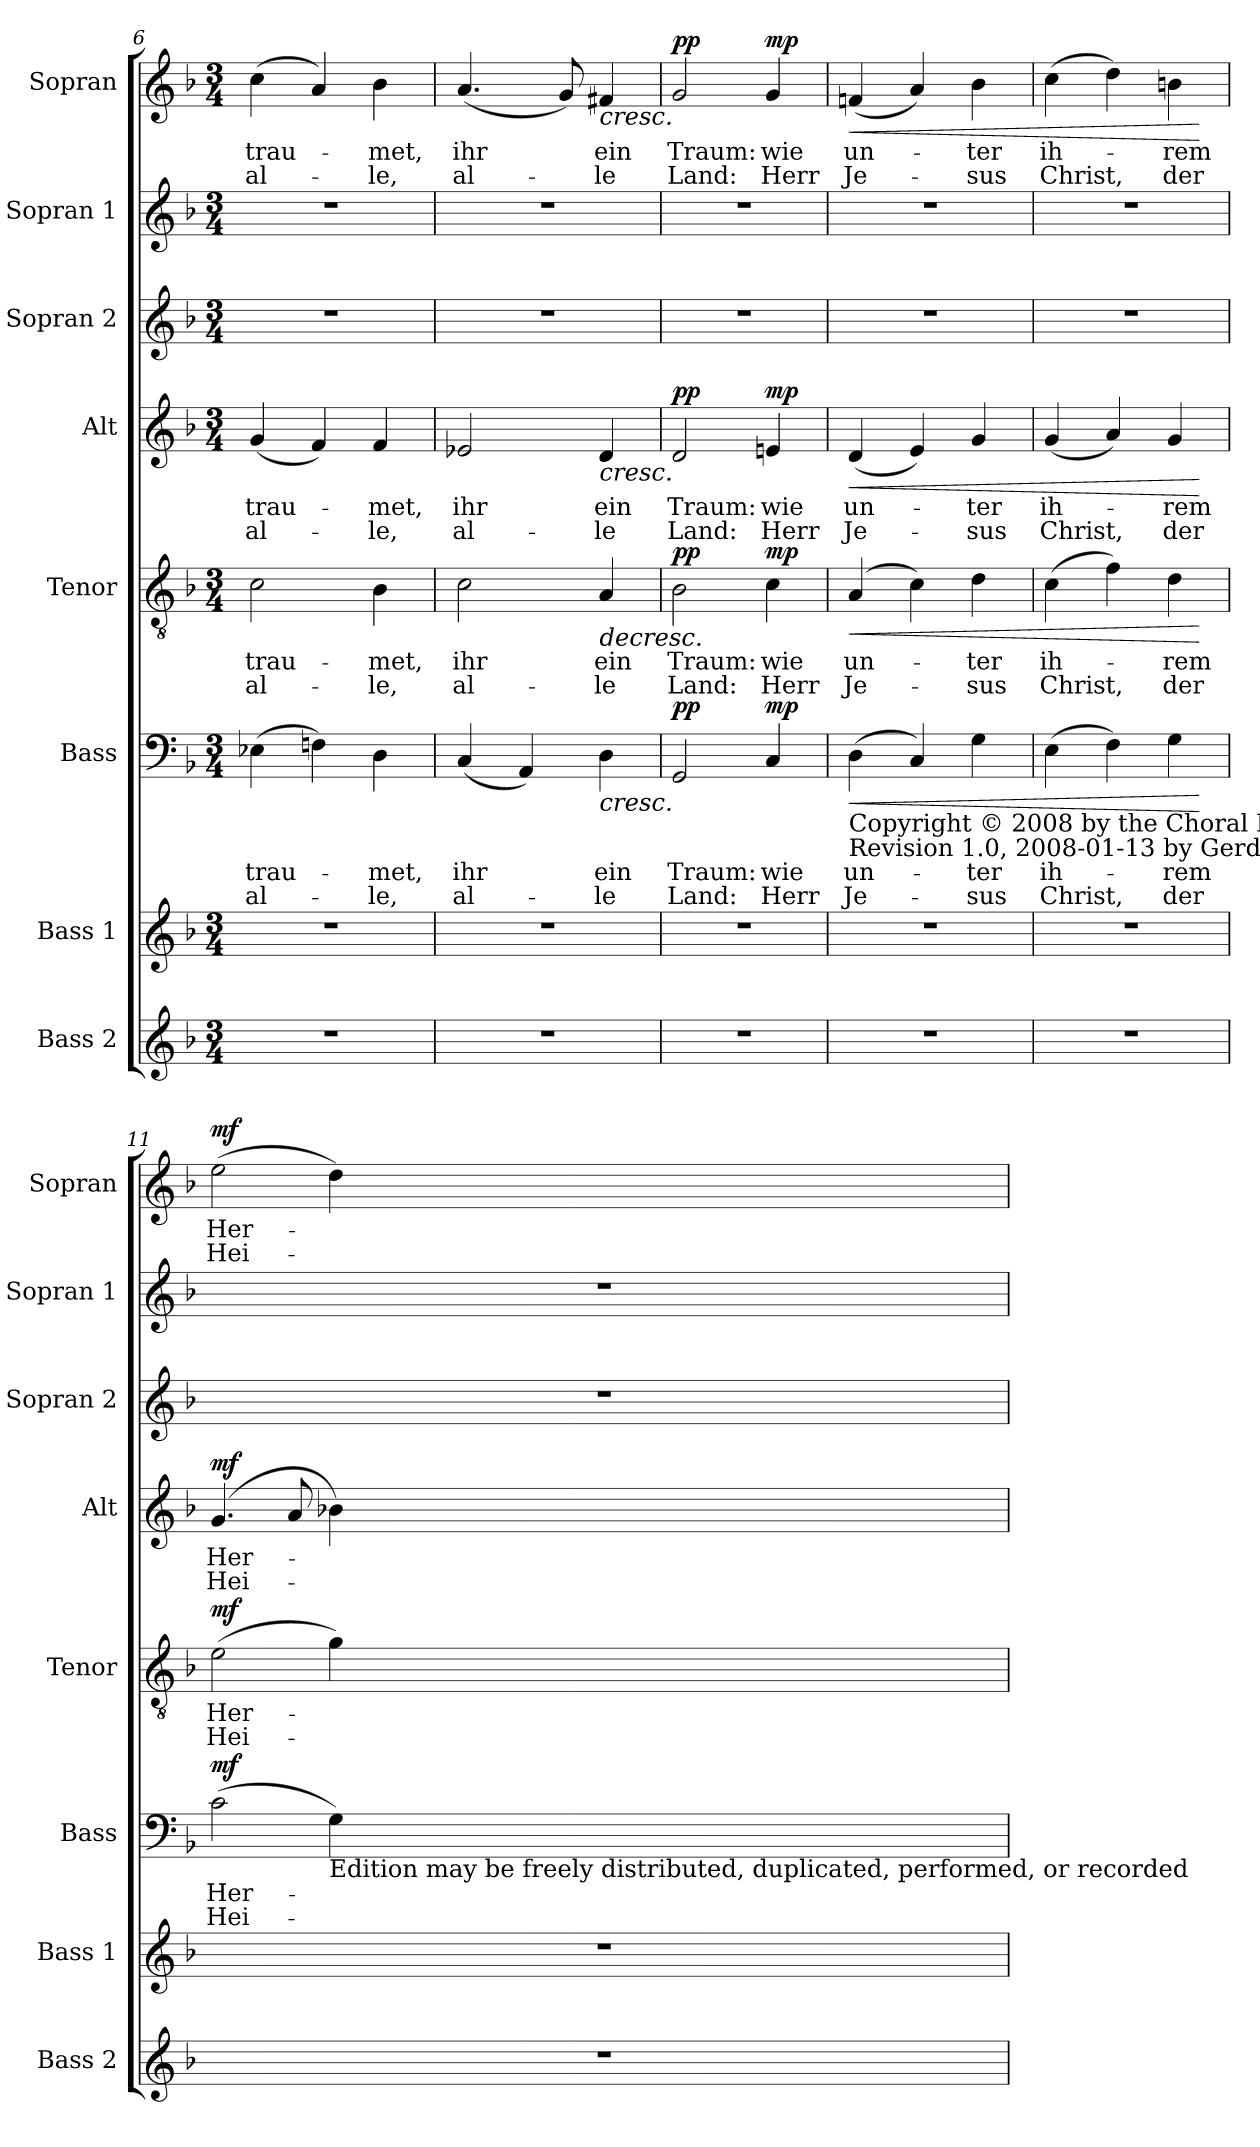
**kern	**kern	**kern	**text	**text	**dynam	**kern	**text	**text	**dynam	**kern	**text	**text	**dynam	**kern	**kern	**kern	**text	**text	**dynam
*part8	*part7	*part6	*part6	*part6	*part6	*part5	*part5	*part5	*part5	*part4	*part4	*part4	*part4	*part3	*part2	*part1	*part1	*part1	*part1
*staff8	*staff7	*staff6	*staff6	*staff6	*staff6	*staff5	*staff5	*staff5	*staff5	*staff4	*staff4	*staff4	*staff4	*staff3	*staff2	*staff1	*staff1	*staff1	*staff1
*I"Bass 2	*I"Bass 1	*I"Bass	*	*	*	*I"Tenor	*	*	*	*I"Alt	*	*	*	*I"Sopran 2	*I"Sopran 1	*I"Sopran	*	*	*
*I'Bass 2	*I'Bass 1	*I'Bass	*	*	*	*I'Tenor	*	*	*	*I'Alt	*	*	*	*I'Sopran 2	*I'Sopran 1	*I'Sopran	*	*	*
*clefG2	*clefG2	*clefF4	*	*	*	*clefGv2	*	*	*	*clefG2	*	*	*	*clefG2	*clefG2	*clefG2	*	*	*
*k[b-]	*k[b-]	*k[b-]	*	*	*	*k[b-]	*	*	*	*k[b-]	*	*	*	*k[b-]	*k[b-]	*k[b-]	*	*	*
*F:	*F:	*F:	*	*	*	*F:	*	*	*	*F:	*	*	*	*F:	*F:	*F:	*	*	*
*M3/4	*M3/4	*M3/4	*	*	*	*M3/4	*	*	*	*M3/4	*	*	*	*M3/4	*M3/4	*M3/4	*	*	*
=6	=6	=6	=6	=6	=6	=6	=6	=6	=6	=6	=6	=6	=6	=6	=6	=6	=6	=6	=6
!	!	!	!LO:LY:b	!LO:LY:b	!	!	!LO:LY:b	!LO:LY:b	!	!	!LO:LY:b	!LO:LY:b	!	!	!	!	!LO:LY:b	!LO:LY:b	!
2.r	2.r	(>4E-X\	trau-	al-	.	2c\	trau-	al-	.	(<4g/	trau-	al-	.	2.r	2.r	(<4cc\	trau-	al-	.
.	.	4Fn\)	.	.	.	.	.	.	.	4f/)	.	.	.	.	.	4a/)	.	.	.
!	!	!	!LO:LY:b	!LO:LY:b	!	!	!LO:LY:b	!LO:LY:b	!	!	!LO:LY:b	!LO:LY:b	!	!	!	!	!LO:LY:b	!LO:LY:b	!
.	.	4D\	-met,	-le,	.	4B-\	-met,	-le,	.	4f/	-met,	-le,	.	.	.	4b-\	-met,	-le,	.
=7	=7	=7	=7	=7	=7	=7	=7	=7	=7	=7	=7	=7	=7	=7	=7	=7	=7	=7	=7
!	!	!	!LO:LY:b	!LO:LY:b	!	!	!LO:LY:b	!LO:LY:b	!	!	!LO:LY:b	!LO:LY:b	!	!	!	!	!LO:LY:b	!LO:LY:b	!
2.r	2.r	(<4C/	ihr	al-	.	2c\	ihr	al-	.	2e-X/	ihr	al-	.	2.r	2.r	(<4.a/	ihr	al-	.
.	.	4AA/)	.	.	.	.	.	.	.	.	.	.	.	.	.	.	.	.	.
.	.	.	.	.	.	.	.	.	.	.	.	.	.	.	.	8g/)	.	.	.
!	!	!	!LO:LY:b	!LO:LY:b	!LO:HP:b	!	!LO:LY:b	!LO:LY:b	!LO:HP:b	!	!LO:LY:b	!LO:LY:b	!LO:HP:b	!	!	!	!LO:LY:b	!LO:LY:b	!LO:HP:b
.	.	4D\	ein	-le	<	4A/	ein	-le	>	4d/	ein	-le	<	.	.	4f#X/	ein	-le	<
=8	=8	=8	=8	=8	=8	=8	=8	=8	=8	=8	=8	=8	=8	=8	=8	=8	=8	=8	=8
!	!	!	!LO:LY:b	!LO:LY:b	!LO:DY:a	!	!LO:LY:b	!LO:LY:b	!LO:DY:a	!	!LO:LY:b	!LO:LY:b	!LO:DY:a	!	!	!	!LO:LY:b	!LO:LY:b	!LO:DY:a
2.r	2.r	2GG/	Traum:	Land:	pp	2B-\	Traum:	Land:	pp	2d/	Traum:	Land:	pp	2.r	2.r	2g/	Traum:	Land:	pp
!	!	!	!LO:LY:b	!LO:LY:b	!LO:DY:n=1:a	!	!LO:LY:b	!LO:LY:b	!LO:DY:n=1:a	!	!LO:LY:b	!LO:LY:b	!LO:DY:n=1:a	!	!	!	!LO:LY:b	!LO:LY:b	!LO:DY:n=1:a
.	.	4C/	wie	Herr	[ mp	4c\	wie	Herr	] mp	4en/	wie	Herr	[ mp	.	.	4g/	wie	Herr	[ mp
!!LO:LB:g=z
=9	=9	=9	=9	=9	=9	=9	=9	=9	=9	=9	=9	=9	=9	=9	=9	=9	=9	=9	=9
!	!	!LO:TX:b:t=Copyright © 2008 by the Choral Public Domain Library (http&colon;//www.cpdl.org).	!	!	!	!	!	!	!	!	!	!	!	!	!	!	!	!	!
!	!	!LO:TX:b:t=Revision 1.0, 2008-01-13 by Gerd Eichler	!	!	!	!	!	!	!	!	!	!	!	!	!	!	!	!	!
!	!	!	!LO:LY:b	!LO:LY:b	!LO:HP:b	!	!LO:LY:b	!LO:LY:b	!LO:HP:b	!	!LO:LY:b	!LO:LY:b	!LO:HP:b	!	!	!	!LO:LY:b	!LO:LY:b	!LO:HP:b
2.r	2.r	(>4D\	un-	Je-	<	(>4A/	un-	Je-	<	(<4d/	un-	Je-	<	2.r	2.r	(<4fn/	un-	Je-	<
.	.	4C/)	.	.	.	4c\)	.	.	.	4e/)	.	.	.	.	.	4a/)	.	.	.
!	!	!	!LO:LY:b	!LO:LY:b	!	!	!LO:LY:b	!LO:LY:b	!	!	!LO:LY:b	!LO:LY:b	!	!	!	!	!LO:LY:b	!LO:LY:b	!
.	.	4G\	-ter	-sus	.	4d\	-ter	-sus	.	4g/	-ter	-sus	.	.	.	4b-\	-ter	-sus	.
=10	=10	=10	=10	=10	=10	=10	=10	=10	=10	=10	=10	=10	=10	=10	=10	=10	=10	=10	=10
!	!	!	!LO:LY:b	!LO:LY:b	!	!	!LO:LY:b	!LO:LY:b	!	!	!LO:LY:b	!LO:LY:b	!	!	!	!	!LO:LY:b	!LO:LY:b	!
2.r	2.r	(>4E\	ih-	Christ,	.	(>4c\	ih-	Christ,	.	(<4g/	ih-	Christ,	.	2.r	2.r	(>4cc\	ih-	Christ,	.
.	.	4F\)	.	.	.	4f\)	.	.	.	4a/)	.	.	.	.	.	4dd\)	.	.	.
!	!	!	!LO:LY:b	!LO:LY:b	!	!	!LO:LY:b	!LO:LY:b	!	!	!LO:LY:b	!LO:LY:b	!	!	!	!	!LO:LY:b	!LO:LY:b	!
.	.	4G\	-rem	der	.	4d\	-rem	der	.	4g/	-rem	der	.	.	.	4bn\	-rem	der	.
.	.	.	.	.	[	.	.	.	[	.	.	.	[	.	.	.	.	.	[
=11	=11	=11	=11	=11	=11	=11	=11	=11	=11	=11	=11	=11	=11	=11	=11	=11	=11	=11	=11
!	!	!	!LO:LY:b	!LO:LY:b	!LO:DY:a	!	!LO:LY:b	!LO:LY:b	!LO:DY:a	!	!LO:LY:b	!LO:LY:b	!LO:DY:a	!	!	!	!LO:LY:b	!LO:LY:b	!LO:DY:a
2.r	2.r	(>2c\	Her-	Hei-	mf	(>2e\	Her-	Hei-	mf	(<4.g/	Her-	Hei-	mf	2.r	2.r	(>2ee\	Her-	Hei-	mf
.	.	.	.	.	.	.	.	.	.	8a/	.	.	.	.	.	.	.	.	.
!	!	!LO:TX:b:t=Edition may be freely distributed, duplicated, performed, or recorded	!	!	!	!	!	!	!	!	!	!	!	!	!	!	!	!	!
.	.	4G\)	.	.	.	4g\)	.	.	.	4b-X\)	.	.	.	.	.	4dd\)	.	.	.
=	=	=	=	=	=	=	=	=	=	=	=	=	=	=	=	=	=	=	=
*-	*-	*-	*-	*-	*-	*-	*-	*-	*-	*-	*-	*-	*-	*-	*-	*-	*-	*-	*-
